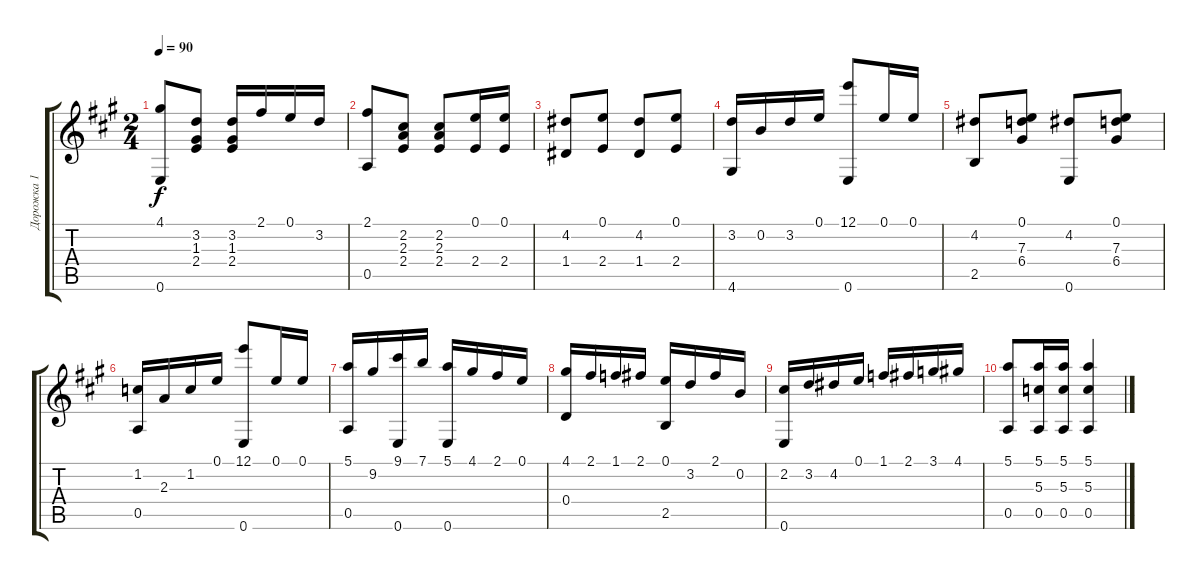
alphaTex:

\track ("Дорожка 1" "Дорожка 1") {instrument acousticguitarsteel}
\staff {score tabs}
\tuning (E4 B3 G3 D3 A2 E2) {hide}
\ts (2 4)
\tempo 90
\clef g2
\ks a
(4.1 0.6).8{dy f} (3.2 1.3 2.4).8 (3.2 1.3 2.4).16{beam Up} 2.1.16{beam Up} 0.1.16{beam Up} 3.2.16{beam Up} |
(2.1 0.5).8 (2.2 2.3 2.4).8 (2.2 2.3 2.4).8{beam Up} (0.1 2.4).16{beam Up} (0.1 2.4).16{beam Up} |
(4.2 1.4).8 (0.1 2.4).8 (4.2 1.4).8 (0.1 2.4).8 |
(3.2 4.6).16 0.2.16 3.2.16 0.1.16 (12.1 0.6).8{beam Up} 0.1.16{beam Up} 0.1.16{beam Up} |
(4.2 2.5).8 (0.1 7.3 6.4).8 (4.2 0.6).8 (0.1 7.3 6.4).8 |
(1.2 0.5).16 2.3.16 1.2.16 0.1.16 (12.1 0.6).8{beam Up} 0.1.16{beam Up} 0.1.16{beam Up} |
(5.1 0.5).16 9.2.16 (9.1 0.6).16 7.1.16 (5.1 0.6).16 4.1.16 2.1.16 0.1.16 |
(4.1 0.4).16{beam Up} 2.1.16{beam Up} 1.1.16{beam Up} 2.1.16{beam Up} (0.1 2.5).16 3.2.16 2.1.16 0.2.16 |
(2.2 0.6).16 3.2.16 4.2.16 0.1.16 1.1.16{beam Up beam merge} 2.1.16{beam Up beam merge} 3.1.16{beam Up beam merge} 4.1.16{beam Up} |
(5.1 0.5).8 (5.1 5.3 0.5).16 (5.1 5.3 0.5).16 (5.1 5.3 0.5).4
